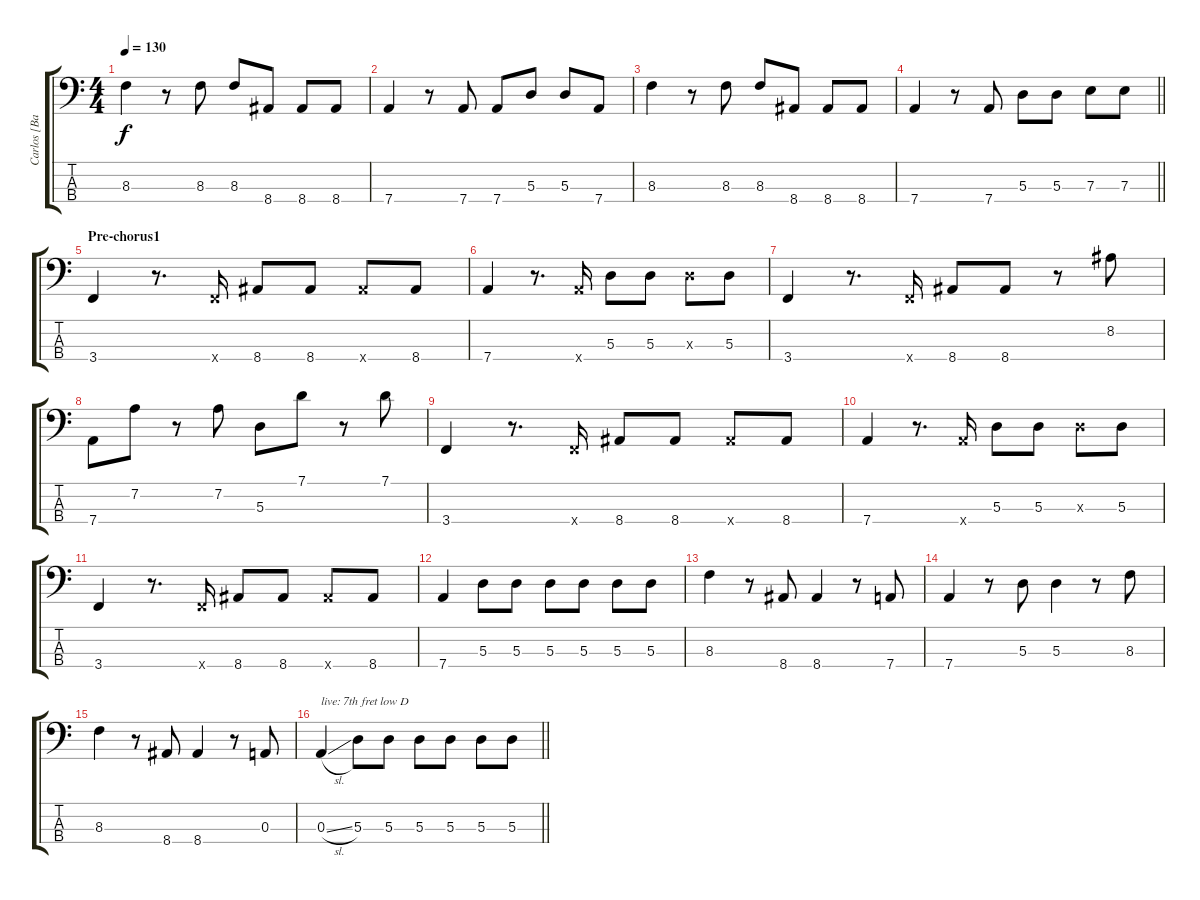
\track ("Carlos [Bass]" "Carlos [Ba") {instrument electricbasspick}
\staff {score tabs}
\tuning (G2 D2 A1 D1) {hide}
\ts (4 4)
\tempo 130
\clef f4
\ks c
8.3.4{dy f} r.8 8.3.8 8.3.8 8.4.8 8.4.8 8.4.8 |
7.4.4 r.8 7.4.8 7.4.8 5.3.8 5.3.8 7.4.8 |
8.3.4 r.8 8.3.8 8.3.8 8.4.8 8.4.8 8.4.8 |
\barLineRight lightlight
7.4.4 r.8 7.4.8 5.3.8 5.3.8 7.3.8 7.3.8 |
\section ("" "Pre-chorus1")
3.4.4 r.8{d} 3.4{x}.16 8.4.8 8.4.8 8.4{x}.8 8.4.8 |
7.4.4 r.8{d} 7.4{x}.16 5.3.8 5.3.8 5.3{x}.8 5.3.8 |
3.4.4 r.8{d} 3.4{x}.16 8.4.8 8.4.8 r.8 8.2.8 |
7.4.8 7.2.8 r.8 7.2.8 5.3.8 7.1.8 r.8 7.1.8 |
3.4.4 r.8{d} 3.4{x}.16 8.4.8 8.4.8 8.4{x}.8 8.4.8 |
7.4.4 r.8{d} 7.4{x}.16 5.3.8 5.3.8 5.3{x}.8 5.3.8 |
3.4.4 r.8{d} 3.4{x}.16 8.4.8 8.4.8 8.4{x}.8 8.4.8 |
7.4.4 5.3.8 5.3.8 5.3.8 5.3.8 5.3.8 5.3.8 |
8.3.4 r.8 8.4.8 8.4.4 r.8 7.4.8 |
7.4.4 r.8 5.3.8 5.3.4 r.8 8.3.8 |
8.3.4 r.8 8.4.8 8.4.4 r.8 0.3.8 |
\barLineRight lightlight
0.3{sl}.4{txt "live: 7th fret low D"} 5.3.8 5.3.8 5.3.8 5.3.8 5.3.8 5.3.8
